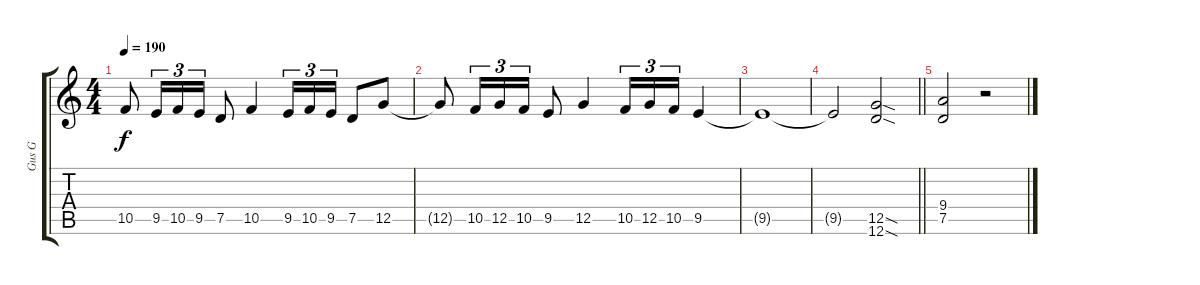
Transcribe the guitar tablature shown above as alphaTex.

\track ("Gus G" "Gus G") {instrument distortionguitar}
\staff {score tabs}
\tuning (D4 A3 F3 C3 G2 D2) {hide}
\ts (4 4)
\tempo 190
\clef g2
\ks c
10.5{t}.8{dy f} 9.5.16{tu (3 2)} 10.5.16{tu (3 2)} 9.5.16{tu (3 2)} 7.5.8 10.5.4 9.5.16{tu (3 2)} 10.5.16{tu (3 2)} 9.5.16{tu (3 2)} 7.5.8 12.5.8 |
12.5{t}.8 10.5.16{tu (3 2)} 12.5.16{tu (3 2)} 10.5.16{tu (3 2)} 9.5.8 12.5.4 10.5.16{tu (3 2)} 12.5.16{tu (3 2)} 10.5.16{tu (3 2)} 9.5.4 |
9.5{t}.1 |
\barLineRight lightlight
9.5{t}.2 (12.5{sod} 12.6{sod}).2 |
(9.4 7.5).2 r.2
